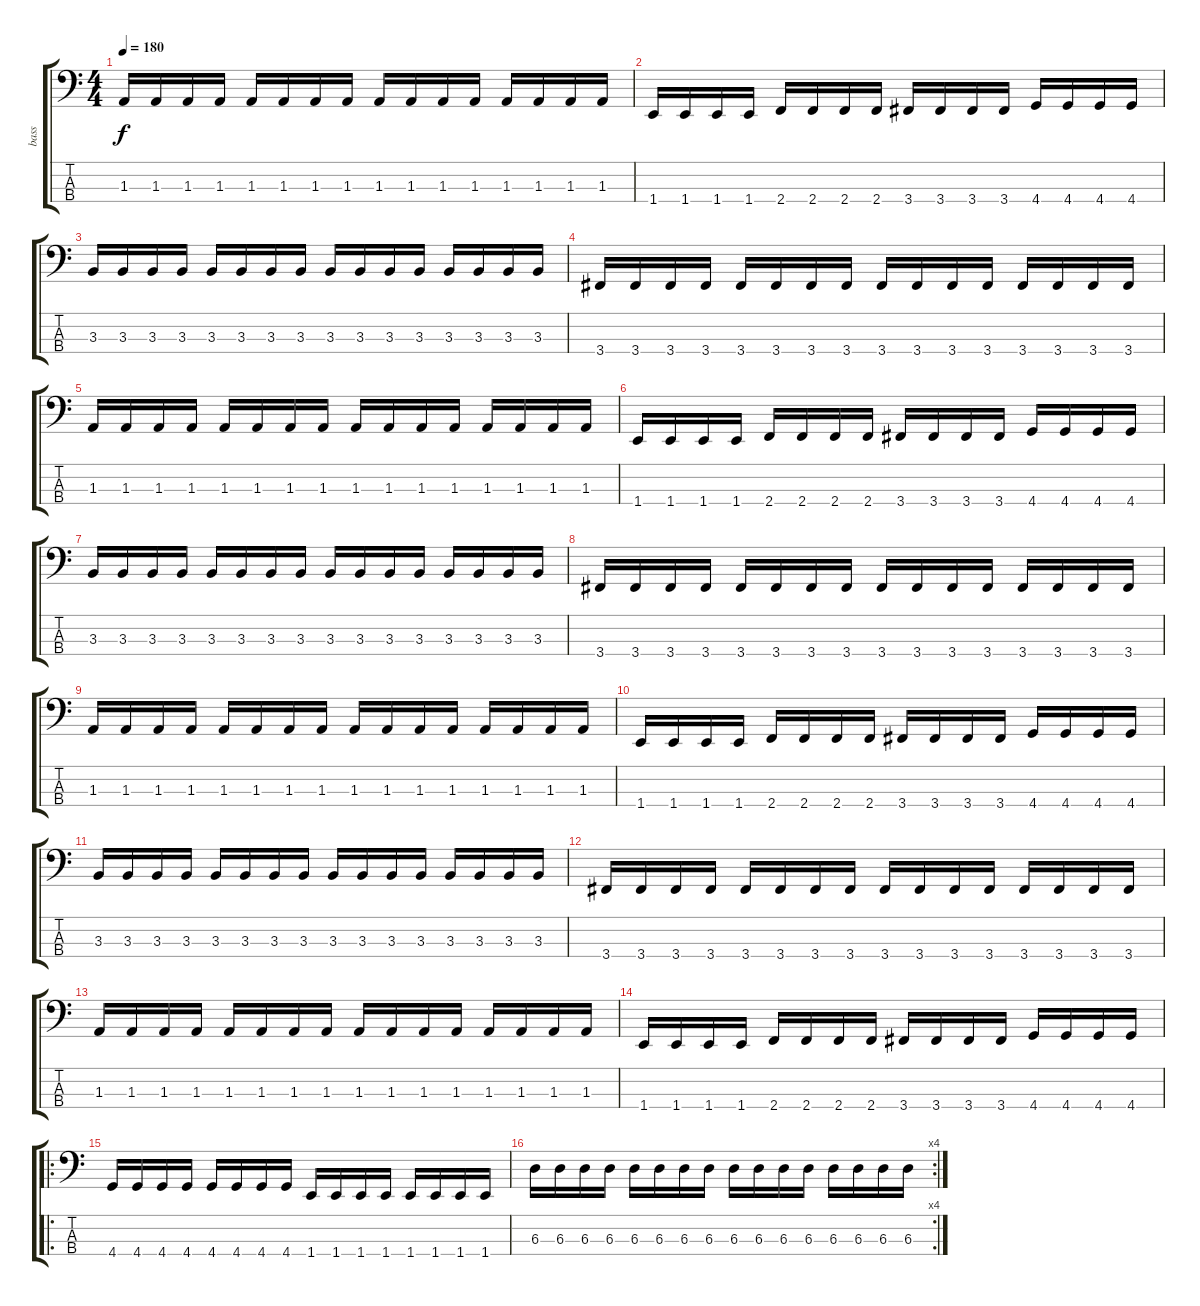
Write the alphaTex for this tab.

\track ("bass" "bass") {instrument electricbasspick}
\staff {score tabs}
\tuning (Gb2 Db2 Ab1 Eb1) {hide}
\ts (4 4)
\tempo 180
\clef f4
\ks c
1.3.16{dy f} 1.3.16 1.3.16 1.3.16 1.3.16 1.3.16 1.3.16 1.3.16 1.3.16 1.3.16 1.3.16 1.3.16 1.3.16 1.3.16 1.3.16 1.3.16 |
1.4.16 1.4.16 1.4.16 1.4.16 2.4.16 2.4.16 2.4.16 2.4.16 3.4.16 3.4.16 3.4.16 3.4.16 4.4.16 4.4.16 4.4.16 4.4.16 |
3.3.16 3.3.16 3.3.16 3.3.16 3.3.16 3.3.16 3.3.16 3.3.16 3.3.16 3.3.16 3.3.16 3.3.16 3.3.16 3.3.16 3.3.16 3.3.16 |
3.4.16 3.4.16 3.4.16 3.4.16 3.4.16 3.4.16 3.4.16 3.4.16 3.4.16 3.4.16 3.4.16 3.4.16 3.4.16 3.4.16 3.4.16 3.4.16 |
1.3.16 1.3.16 1.3.16 1.3.16 1.3.16 1.3.16 1.3.16 1.3.16 1.3.16 1.3.16 1.3.16 1.3.16 1.3.16 1.3.16 1.3.16 1.3.16 |
1.4.16 1.4.16 1.4.16 1.4.16 2.4.16 2.4.16 2.4.16 2.4.16 3.4.16 3.4.16 3.4.16 3.4.16 4.4.16 4.4.16 4.4.16 4.4.16 |
3.3.16 3.3.16 3.3.16 3.3.16 3.3.16 3.3.16 3.3.16 3.3.16 3.3.16 3.3.16 3.3.16 3.3.16 3.3.16 3.3.16 3.3.16 3.3.16 |
3.4.16 3.4.16 3.4.16 3.4.16 3.4.16 3.4.16 3.4.16 3.4.16 3.4.16 3.4.16 3.4.16 3.4.16 3.4.16 3.4.16 3.4.16 3.4.16 |
1.3.16 1.3.16 1.3.16 1.3.16 1.3.16 1.3.16 1.3.16 1.3.16 1.3.16 1.3.16 1.3.16 1.3.16 1.3.16 1.3.16 1.3.16 1.3.16 |
1.4.16 1.4.16 1.4.16 1.4.16 2.4.16 2.4.16 2.4.16 2.4.16 3.4.16 3.4.16 3.4.16 3.4.16 4.4.16 4.4.16 4.4.16 4.4.16 |
3.3.16 3.3.16 3.3.16 3.3.16 3.3.16 3.3.16 3.3.16 3.3.16 3.3.16 3.3.16 3.3.16 3.3.16 3.3.16 3.3.16 3.3.16 3.3.16 |
3.4.16 3.4.16 3.4.16 3.4.16 3.4.16 3.4.16 3.4.16 3.4.16 3.4.16 3.4.16 3.4.16 3.4.16 3.4.16 3.4.16 3.4.16 3.4.16 |
1.3.16 1.3.16 1.3.16 1.3.16 1.3.16 1.3.16 1.3.16 1.3.16 1.3.16 1.3.16 1.3.16 1.3.16 1.3.16 1.3.16 1.3.16 1.3.16 |
1.4.16 1.4.16 1.4.16 1.4.16 2.4.16 2.4.16 2.4.16 2.4.16 3.4.16 3.4.16 3.4.16 3.4.16 4.4.16 4.4.16 4.4.16 4.4.16 |
\ro
4.4.16 4.4.16 4.4.16 4.4.16 4.4.16 4.4.16 4.4.16 4.4.16 1.4.16 1.4.16 1.4.16 1.4.16 1.4.16 1.4.16 1.4.16 1.4.16 |
\rc 4
6.3.16 6.3.16 6.3.16 6.3.16 6.3.16 6.3.16 6.3.16 6.3.16 6.3.16 6.3.16 6.3.16 6.3.16 6.3.16 6.3.16 6.3.16 6.3.16
